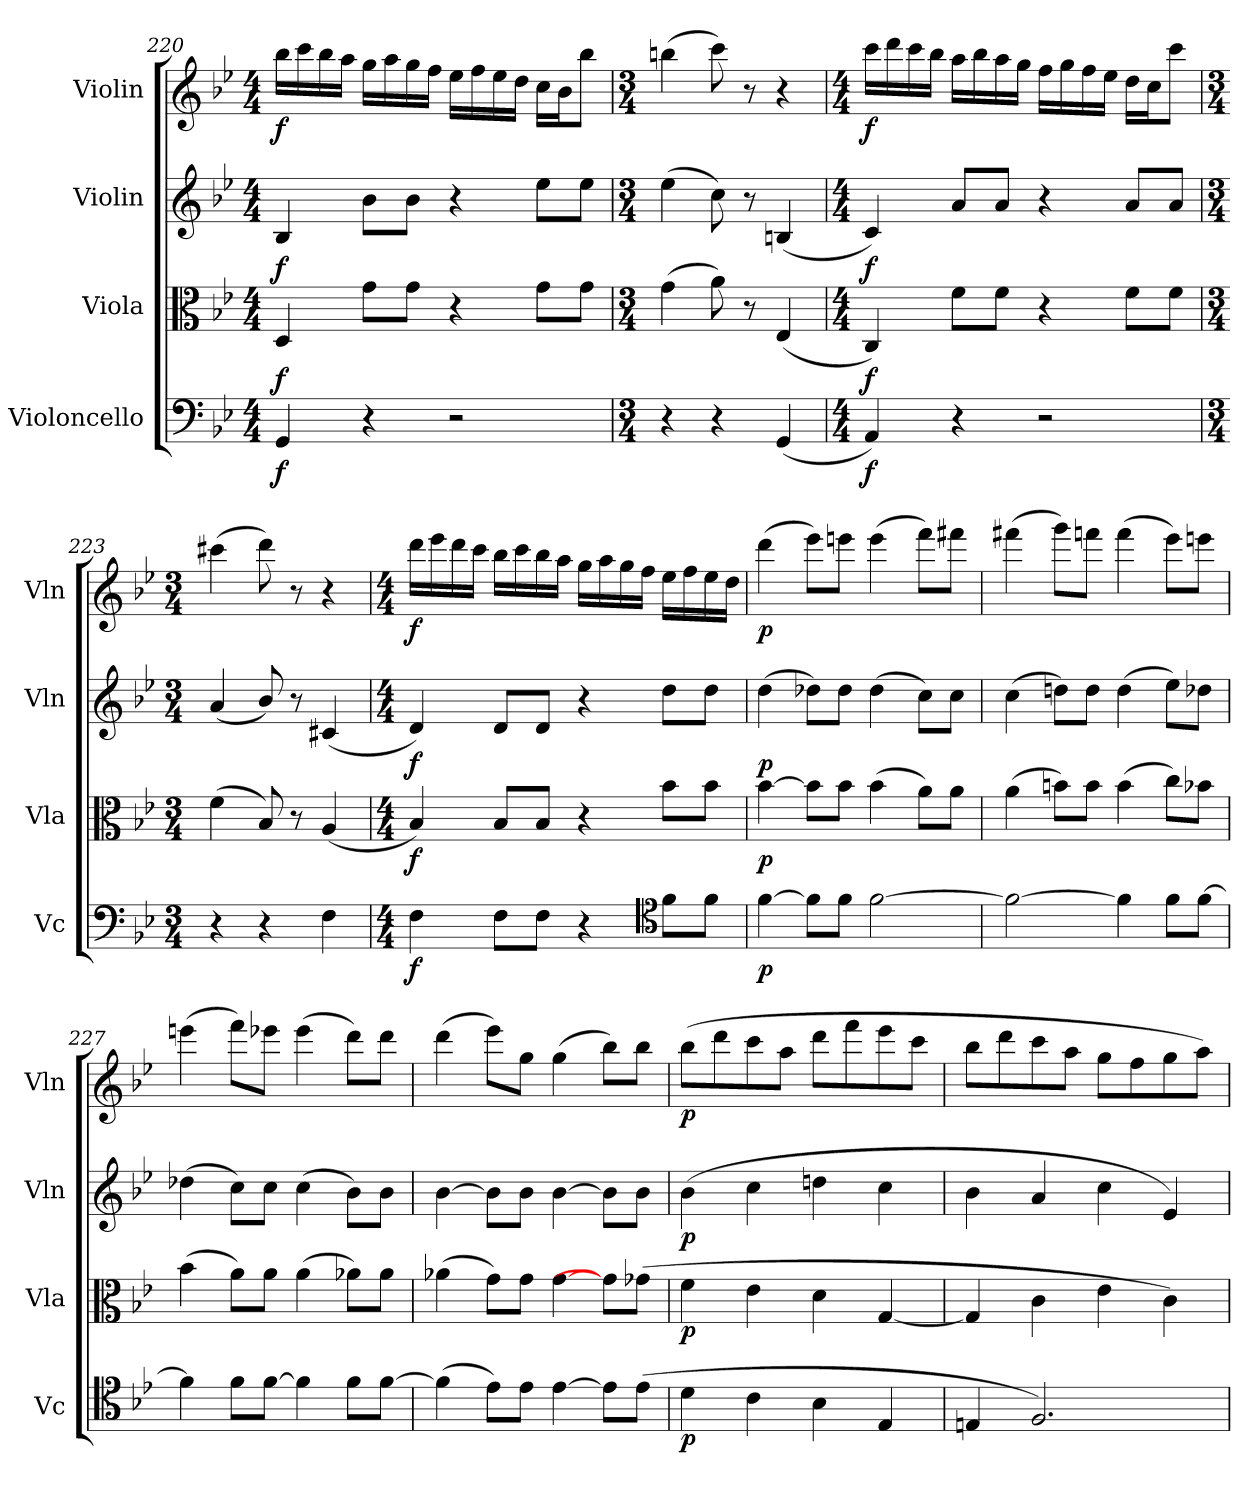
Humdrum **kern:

**kern	**dynam	**kern	**dynam	**kern	**dynam	**kern	**dynam
*part4	*part4	*part3	*part3	*part2	*part2	*part1	*part1
*staff4	*staff4	*staff3	*staff3	*staff2	*staff2	*staff1	*staff1
*I"Violoncello	*	*I"Viola	*	*I"Violin	*	*I"Violin	*
*I'Vc	*	*I'Vla	*	*I'Vln	*	*I'Vln	*
*clefF4	*	*clefC3	*	*clefG2	*	*clefG2	*
*k[b-e-]	*	*k[b-e-]	*	*k[b-e-]	*	*k[b-e-]	*
*M4/4	*	*M4/4	*	*M4/4	*	*M4/4	*
*MM120	*	*MM120	*	*MM120	*	*MM120	*
=220	=220	=220	=220	=220	=220	=220	=220
4GG/	f	4D/	f	4B-/	f	16bb-\LL	f
.	.	.	.	.	.	16ccc\	.
.	.	.	.	.	.	16bb-\	.
.	.	.	.	.	.	16aa\JJ	.
4r	.	8g\L	.	8b-\L	.	16gg\LL	.
.	.	.	.	.	.	16aa\	.
.	.	8g\J	.	8b-\J	.	16gg\	.
.	.	.	.	.	.	16ff\JJ	.
2r	.	4r	.	4r	.	16ee-\LL	.
.	.	.	.	.	.	16ff\	.
.	.	.	.	.	.	16ee-\	.
.	.	.	.	.	.	16dd\JJ	.
.	.	8g\L	.	8ee-\L	.	16cc\LL	.
.	.	.	.	.	.	16b-\J	.
.	.	8g\J	.	8ee-\J	.	8bb-\J	.
=221	=221	=221	=221	=221	=221	=221	=221
*M3/4	*	*M3/4	*	*M3/4	*	*M3/4	*
*	*	*	*	*	*	*MM54	*
4r	.	(4g\	.	(4ee-\	.	(4bbn\	.
4r	.	8a\)	.	8cc\)	.	8ccc\)	.
.	.	8r	.	8r	.	8r	.
(4GG/	.	(4E-/	.	(4Bn/	.	4r	.
=222	=222	=222	=222	=222	=222	=222	=222
*M4/4	*	*M4/4	*	*M4/4	*	*M4/4	*
*	*	*	*	*	*	*MM120	*
4AA/)	f	4C/)	f	4c/)	f	16ccc\LL	f
.	.	.	.	.	.	16ddd\	.
.	.	.	.	.	.	16ccc\	.
.	.	.	.	.	.	16bb-\JJ	.
4r	.	8f\L	.	8a/L	.	16aa\LL	.
.	.	.	.	.	.	16bb-\	.
.	.	8f\J	.	8a/J	.	16aa\	.
.	.	.	.	.	.	16gg\JJ	.
2r	.	4r	.	4r	.	16ff\LL	.
.	.	.	.	.	.	16gg\	.
.	.	.	.	.	.	16ff\	.
.	.	.	.	.	.	16ee-\JJ	.
.	.	8f\L	.	8a/L	.	16dd\LL	.
.	.	.	.	.	.	16cc\J	.
.	.	8f\J	.	8a/J	.	8ccc\J	.
=223	=223	=223	=223	=223	=223	=223	=223
*M3/4	*	*M3/4	*	*M3/4	*	*M3/4	*
4r	.	(4f\	.	(4a/	.	(4ccc#X\	.
4r	.	8B-/)	.	8b-/)	.	8ddd\)	.
.	.	8r	.	8r	.	8r	.
4F\	.	(4A/	.	(4c#X/	.	4r	.
=224	=224	=224	=224	=224	=224	=224	=224
*M4/4	*	*M4/4	*	*M4/4	*	*M4/4	*
*	*	*	*	*	*	*MM120	*
4F\	f	4B-/)	f	4d/)	f	16ddd\LL	f
.	.	.	.	.	.	16eee-\	.
.	.	.	.	.	.	16ddd\	.
.	.	.	.	.	.	16ccc\JJ	.
8F\L	.	8B-/L	.	8d/L	.	16bb-\LL	.
.	.	.	.	.	.	16ccc\	.
8F\J	.	8B-/J	.	8d/J	.	16bb-\	.
.	.	.	.	.	.	16aa\JJ	.
4r	.	4r	.	4r	.	16gg\LL	.
.	.	.	.	.	.	16aa\	.
.	.	.	.	.	.	16gg\	.
.	.	.	.	.	.	16ff\JJ	.
*clefC4	*	*	*	*	*	*	*
8f\L	.	8b-\L	.	8dd\L	.	16ee-\LL	.
.	.	.	.	.	.	16ff\	.
8f\J	.	8b-\J	.	8dd\J	.	16ee-\	.
.	.	.	.	.	.	16dd\JJ	.
=225	=225	=225	=225	=225	=225	=225	=225
[4f\	p	[4b-\	p	(4dd\	p	(4ddd\	p
8f\L]	.	8b-\L]	.	8dd-X\L)	.	8eee-\L)	.
8f\J	.	8b-\J	.	8dd-\J	.	8eeen\J	.
[2f\	.	(4b-\	.	(4dd-\	.	(4eee\	.
.	.	8a\L)	.	8cc\L)	.	8fff\L)	.
.	.	8a\J	.	8cc\J	.	8fff#X\J	.
=226	=226	=226	=226	=226	=226	=226	=226
2f\_	.	(4a\	.	(4cc\	.	(4fff#X\	.
.	.	8bn\L)	.	8ddn\L)	.	8ggg\L)	.
.	.	8b\J	.	8dd\J	.	8fffn\J	.
4f\]	.	(4b\	.	(4dd\	.	(4fff\	.
8f\L	.	8cc\L)	.	8ee-\L)	.	8eee-\L)	.
[8f\J	.	8b-X\J	.	8dd-X\J	.	8eeen\J	.
=227	=227	=227	=227	=227	=227	=227	=227
4f\]	.	(4b-\	.	(4dd-X\	.	(4eeen\	.
8f\L	.	8a\L)	.	8cc\L)	.	8fff\L)	.
[8f\J	.	8a\J	.	8cc\J	.	8eee-X\J	.
4f\]	.	(4a\	.	(4cc\	.	(4eee-\	.
8f\L	.	8a-X\L)	.	8b-\L)	.	8ddd\L)	.
[8f\J	.	8a-\J	.	8b-\J	.	8ddd\J	.
=228	=228	=228	=228	=228	=228	=228	=228
(4f\]	.	(4a-X\	.	[4b-\	.	(4ddd\	.
8e-\L)	.	8g\L)	.	8b-\L]	.	8eee-\L)	.
8e-\J	.	8g\J	.	8b-\J	.	8gg\J	.
[4e-\	.	[4g\	.	[4b-\	.	(4gg\	.
8e-\L]	.	8g-\L]	.	8b-\L]	.	8bb-\L)	.
(8e-\J	.	(8g-X\J	.	8b-\J	.	8bb-\J	.
=229	=229	=229	=229	=229	=229	=229	=229
4d\	p	4f\	p	(4b-\	p	(8bb-\L	p
.	.	.	.	.	.	8ddd\	.
4c\	.	4e-\	.	4cc\	.	8ccc\	.
.	.	.	.	.	.	8aa\J	.
4B-\	.	4d\	.	4ddn\	.	8ddd\L	.
.	.	.	.	.	.	8fff\	.
4E-/	.	[4G/	.	4cc\	.	8eee-\	.
.	.	.	.	.	.	8ccc\J	.
=230	=230	=230	=230	=230	=230	=230	=230
4En/	.	4G/]	.	4b-\	.	8bb-\L	.
.	.	.	.	.	.	8ddd\	.
2.F/)	.	4c\	.	4a/	.	8ccc\	.
.	.	.	.	.	.	8aa\J	.
.	.	4e-\	.	4cc\	.	8gg\L	.
.	.	.	.	.	.	8ff\	.
.	.	4c\)	.	4e-/)	.	8gg\	.
.	.	.	.	.	.	8aa\J)	.
=	=	=	=	=	=	=	=
*-	*-	*-	*-	*-	*-	*-	*-
